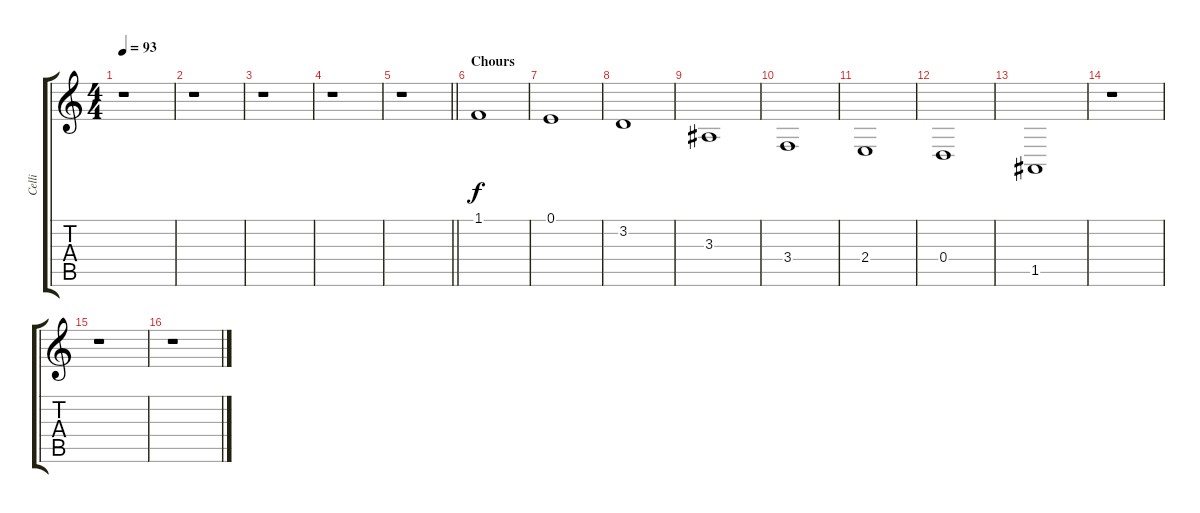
\track ("Celli" "Celli") {instrument cello}
\staff {score tabs}
\tuning (E4 B3 G3 D3 A2 E2) {hide}
\ts (4 4)
\tempo 93
\clef g2
\ks c
r.1{dy f} |
r.1 |
r.1 |
r.1 |
\barLineRight lightlight
r.1 |
\section ("" "Chours")
1.1.1 |
0.1.1 |
3.2.1 |
3.3.1 |
3.4.1 |
2.4.1 |
0.4.1 |
1.5.1 |
r.1 |
r.1 |
r.1
